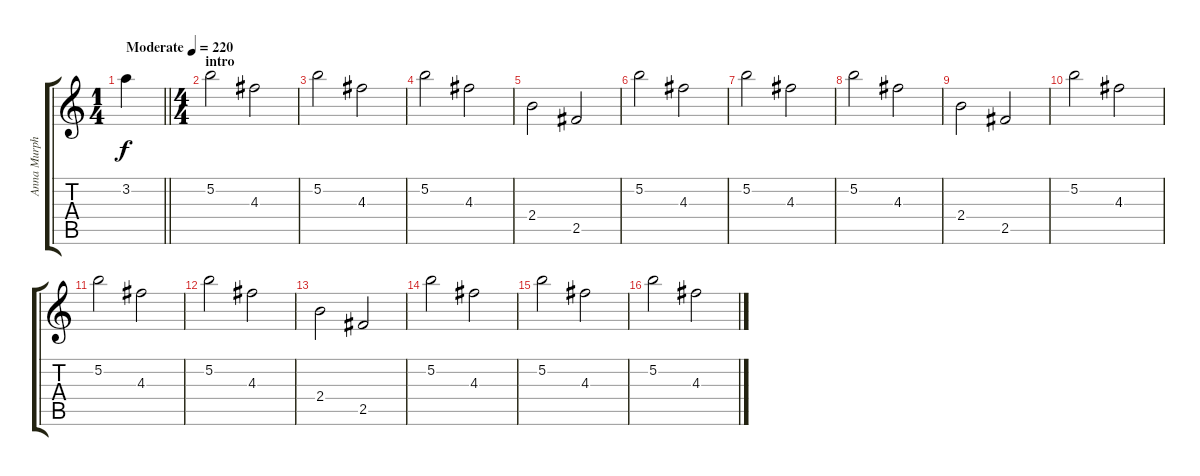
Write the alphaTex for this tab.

\track ("Anna Murphy" "Anna Murph") {instrument contrabass}
\staff {score tabs}
\tuning (B4 Gb4 D4 A3 E3 B2) {hide}
\ts (1 4)
\tempo (220 "Moderate")
\clef g2
\barLineRight lightlight
\ks c
3.2.4{dy f instrument contrabass} |
\ts (4 4)
\section ("" "intro")
5.2.2 4.3.2 |
5.2.2 4.3.2 |
5.2.2 4.3.2 |
2.4.2 2.5.2 |
5.2.2 4.3.2 |
5.2.2 4.3.2 |
5.2.2 4.3.2 |
2.4.2 2.5.2 |
5.2.2 4.3.2 |
5.2.2 4.3.2 |
5.2.2 4.3.2 |
2.4.2 2.5.2 |
5.2.2 4.3.2 |
5.2.2 4.3.2 |
5.2.2 4.3.2
